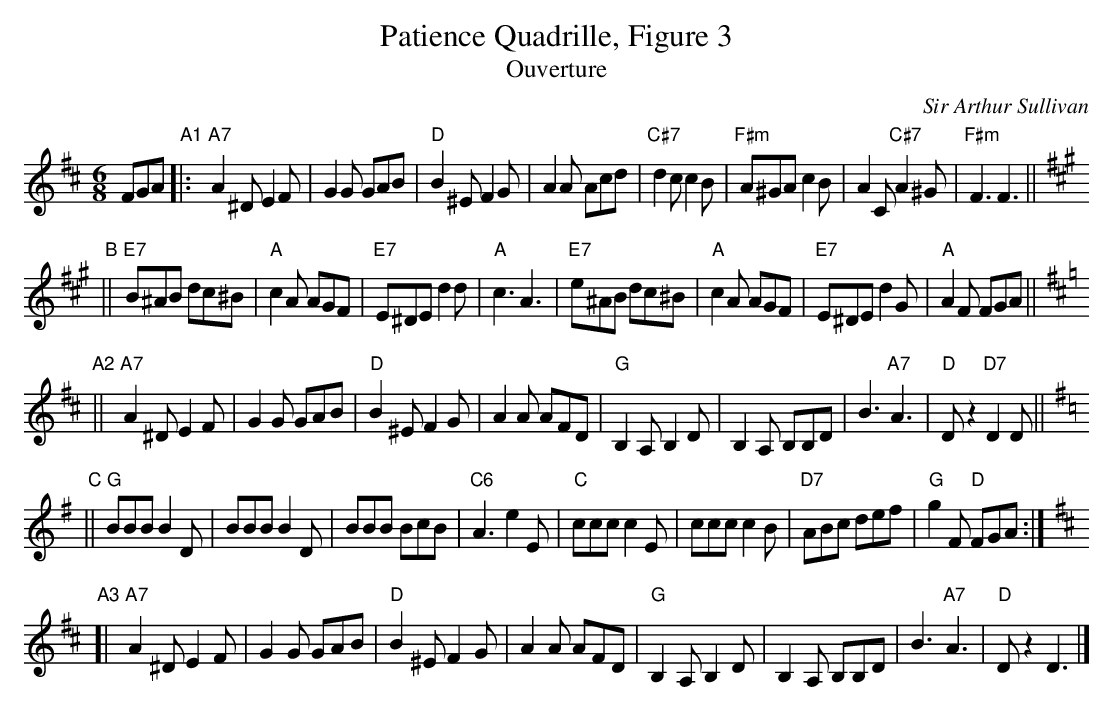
X:1
T: Patience Quadrille, Figure 3
T: Ouverture
C: Sir Arthur Sullivan
M: 6/8
L: 1/8
K: D
FGA "A1"\
|:"A7"A2^D E2F | G2G GAB | "D"B2^E F2G | A2A Acd \
| "C#7"d2c c2B | "F#m"A^GA c2B | A2C "C#7"A2^G | "F#m"F3 F3 ||[K:^g]
[K:A] "B"\
||"E7"B^AB dc^B | "A"c2A AGF | "E7"E^DE d2d | "A"c3 A3 \
| "E7"e^AB dc^B | "A"c2A AGF | "E7"E^DE d2G | "A"A2F FGA ||[K:=g]
[K:D] "A2"\
||"A7"A2^D E2F | G2G GAB | "D"B2^E F2G | A2A AFD \
| "G"B,2A, B,2D | B,2A, B,B,D | B3 "A7"A3 | "D"Dz2 "D7"D2D ||[K:=c]
[K:G] "C"\
||"G"BBB B2D | BBB B2D | BBB BcB | "C6"A3 e2E \
| "C"ccc c2E | ccc c2B | "D7"ABc def | "G"g2F "D"FGA :|[K:^c]
[K:D] "A3"\
[|"A7"A2^D E2F | G2G GAB | "D"B2^E F2G | A2A AFD \
| "G"B,2A, B,2D | B,2A, B,B,D | B3 "A7"A3 | "D"Dz2 D3 |]
